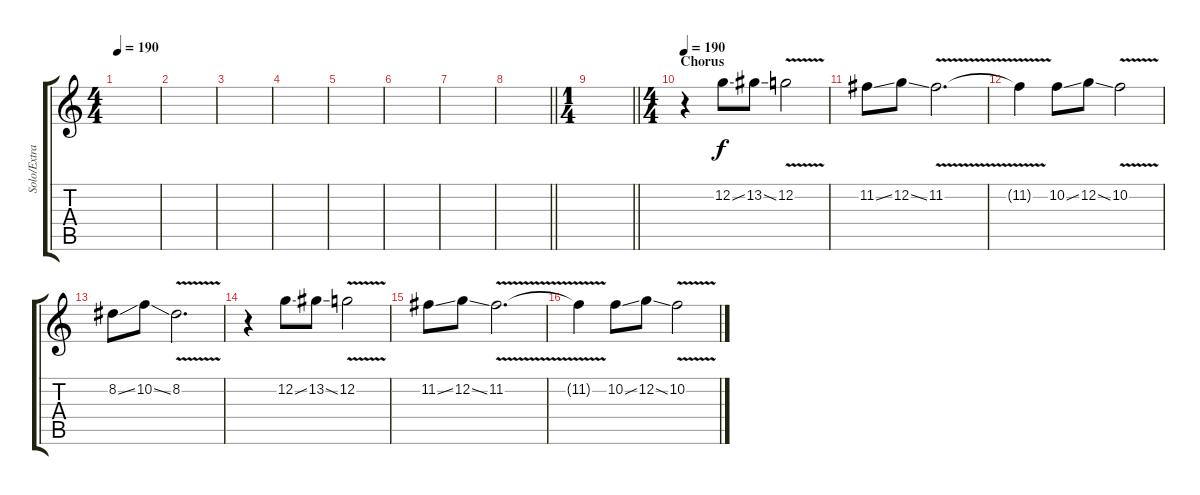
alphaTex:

\track ("Solo/Extra Guitar" "Solo/Extra") {instrument distortionguitar}
\staff {score tabs}
\tuning (C4 G3 Eb3 Bb2 F2 C2) {hide}
\ts (4 4)
\tempo 190
\clef g2
\ks c
|
|
|
|
|
|
|
\barLineRight lightlight
|
\ts (1 4)
\barLineRight lightlight
|
\ts (4 4)
\section ("" "Chorus")
\tempo 190
r.4 12.2{ss}.8 13.2{ss}.8 12.2{v}.2 |
11.2{ss}.8 12.2{ss}.8 11.2{v}.2{d} |
11.2{t}.4 10.2{ss}.8 12.2{ss}.8 10.2{v}.2 |
8.2{ss}.8 10.2{ss}.8 8.2{v}.2{d} |
r.4 12.2{ss}.8 13.2{ss}.8 12.2{v}.2 |
11.2{ss}.8 12.2{ss}.8 11.2{v}.2{d} |
11.2{t}.4 10.2{ss}.8 12.2{ss}.8 10.2{v}.2
